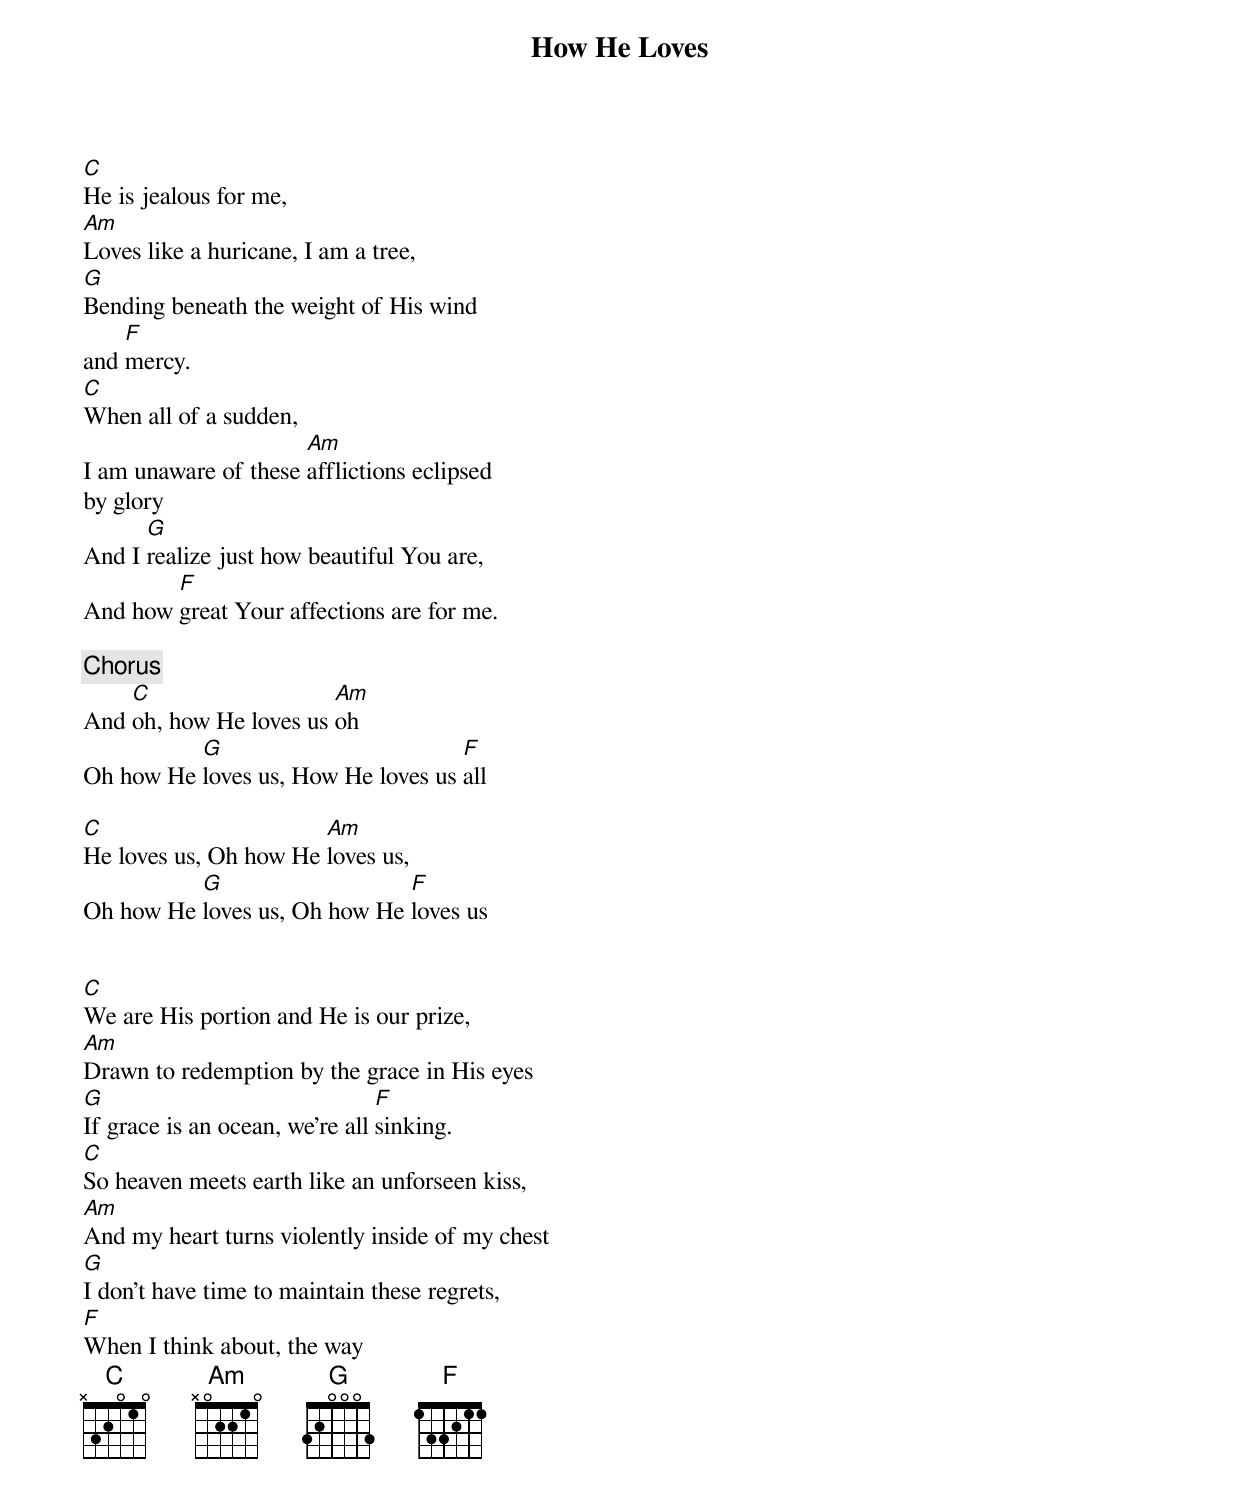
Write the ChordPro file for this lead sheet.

{Title: How He Loves}
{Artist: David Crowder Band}

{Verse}
[C]He is jealous for me,
[Am]Loves like a huricane, I am a tree,
[G]Bending beneath the weight of His wind
and [F]mercy.
[C]When all of a sudden,
I am unaware of these [Am]afflictions eclipsed
by glory
And I [G]realize just how beautiful You are,
And how [F]great Your affections are for me.

{Chorus}
And [C]oh, how He loves us [Am]oh
Oh how He [G]loves us, How He loves us [F]all

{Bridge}
[C]He loves us, Oh how He [Am]loves us,
Oh how He [G]loves us, Oh how He [F]loves us


{Bridge 2}
[C]We are His portion and He is our prize,
[Am]Drawn to redemption by the grace in His eyes
[G]If grace is an ocean, we're all [F]sinking.
[C]So heaven meets earth like an unforseen kiss,
[Am]And my heart turns violently inside of my chest
[G]I don't have time to maintain these regrets,
[F]When I think about, the way
